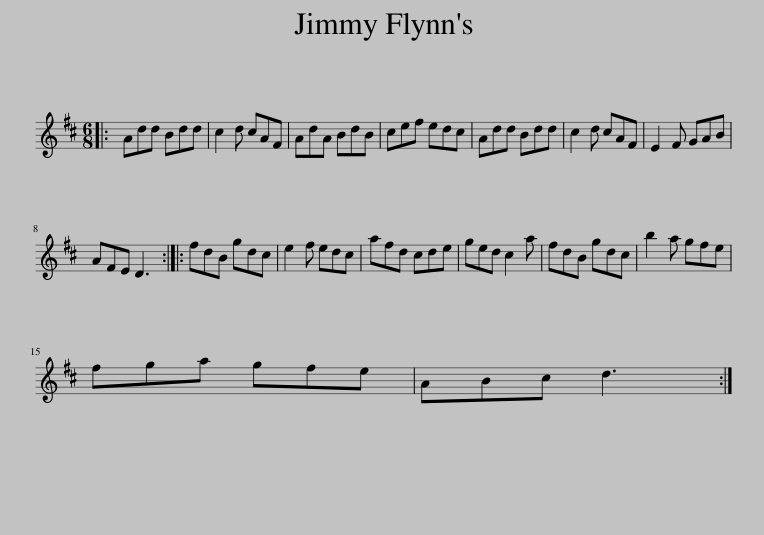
X:1
L:1/8
M:6/8
I:linebreak $
K:D
V:1 treble
V:1
|: Add Bdd | c2 d cAF | AdA BdB | cef edc | Add Bdd | %5
 c2 d cAF | E2 F GAB |$ AFE D3 :: fdB gdc | e2 f edc | %10
 afd cde | ged c2 a | fdB gdc | b2 a gfe |$ fga gfe | %15
 ABc d3 :| %16
